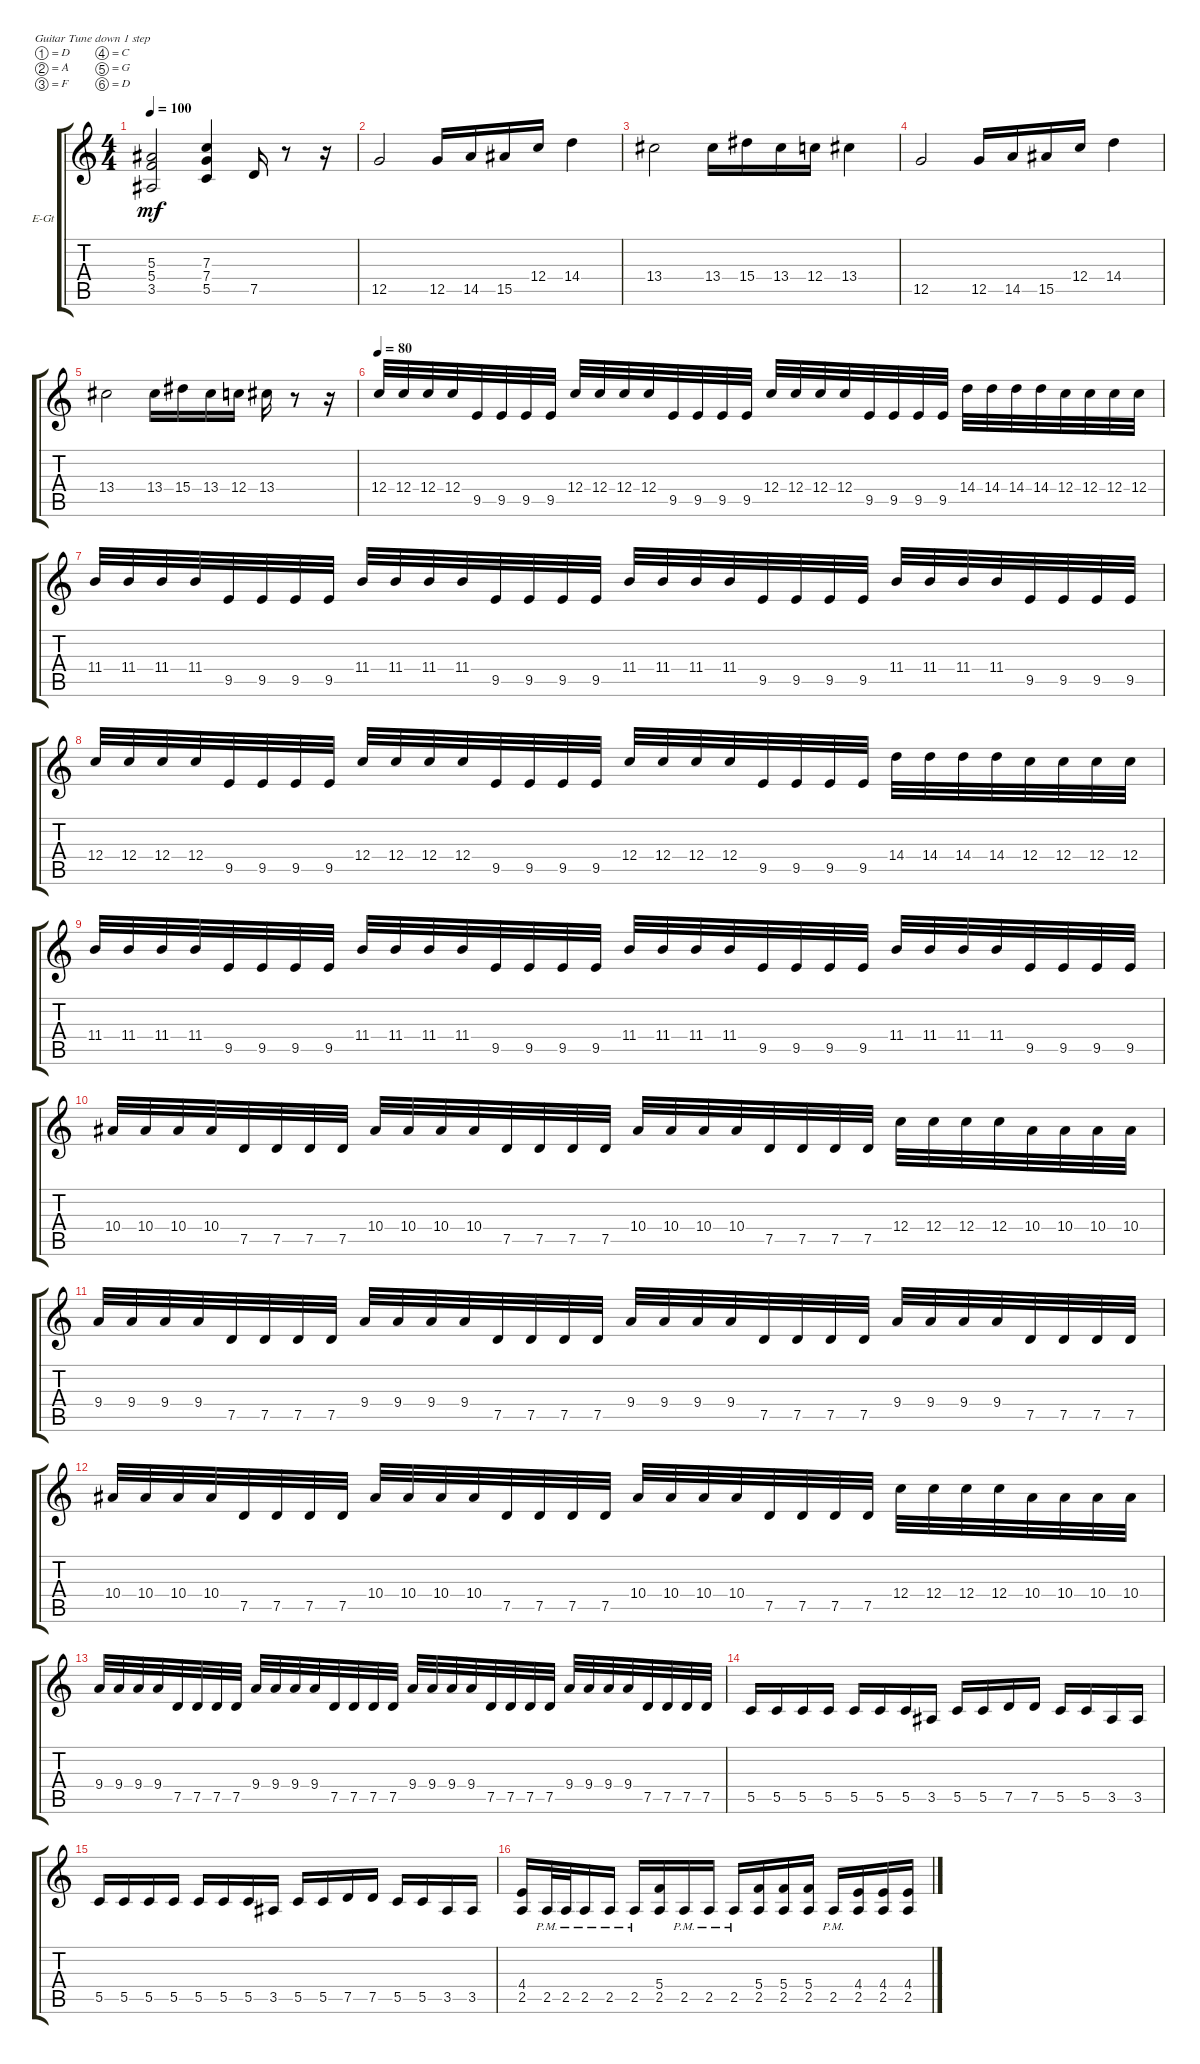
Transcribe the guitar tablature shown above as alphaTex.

\defaultSystemsLayout 4
\bracketExtendMode groupsimilarinstruments
\firstSystemTrackNameOrientation horizontal
\otherSystemsTrackNameOrientation horizontal
\track ("Rhythm Guitar" "E-Gt") {instrument overdrivenguitar}
\staff {score tabs}
\tuning (D4 A3 F3 C3 G2 D2)
\ts (4 4)
\tempo 100
\clef g2
\ks c
(3.5 5.4 5.3).2{dy mf} (5.5 7.4 7.3).4 7.5.16 r.8 r.16 |
12.5.2 12.5.16 14.5.16 15.5.16 12.4.16 14.4.4 |
13.4.2 13.4.16 15.4.16 13.4.16 12.4.16 13.4.4 |
12.5.2 12.5.16 14.5.16 15.5.16 12.4.16 14.4.4 |
13.4.2 13.4.16 15.4.16 13.4.16 12.4.16 13.4.16 r.8 r.16 |
\tempo 80
12.4.32 12.4.32 12.4.32 12.4.32 9.5.32 9.5.32 9.5.32 9.5.32 12.4.32 12.4.32 12.4.32 12.4.32 9.5.32 9.5.32 9.5.32 9.5.32 12.4.32 12.4.32 12.4.32 12.4.32 9.5.32 9.5.32 9.5.32 9.5.32 14.4.32 14.4.32 14.4.32 14.4.32 12.4.32 12.4.32 12.4.32 12.4.32 |
11.4.32 11.4.32 11.4.32 11.4.32 9.5.32 9.5.32 9.5.32 9.5.32 11.4.32 11.4.32 11.4.32 11.4.32 9.5.32 9.5.32 9.5.32 9.5.32 11.4.32 11.4.32 11.4.32 11.4.32 9.5.32 9.5.32 9.5.32 9.5.32 11.4.32 11.4.32 11.4.32 11.4.32 9.5.32 9.5.32 9.5.32 9.5.32 |
12.4.32 12.4.32 12.4.32 12.4.32 9.5.32 9.5.32 9.5.32 9.5.32 12.4.32 12.4.32 12.4.32 12.4.32 9.5.32 9.5.32 9.5.32 9.5.32 12.4.32 12.4.32 12.4.32 12.4.32 9.5.32 9.5.32 9.5.32 9.5.32 14.4.32 14.4.32 14.4.32 14.4.32 12.4.32 12.4.32 12.4.32 12.4.32 |
11.4.32 11.4.32 11.4.32 11.4.32 9.5.32 9.5.32 9.5.32 9.5.32 11.4.32 11.4.32 11.4.32 11.4.32 9.5.32 9.5.32 9.5.32 9.5.32 11.4.32 11.4.32 11.4.32 11.4.32 9.5.32 9.5.32 9.5.32 9.5.32 11.4.32 11.4.32 11.4.32 11.4.32 9.5.32 9.5.32 9.5.32 9.5.32 |
10.4.32 10.4.32 10.4.32 10.4.32 7.5.32 7.5.32 7.5.32 7.5.32 10.4.32 10.4.32 10.4.32 10.4.32 7.5.32 7.5.32 7.5.32 7.5.32 10.4.32 10.4.32 10.4.32 10.4.32 7.5.32 7.5.32 7.5.32 7.5.32 12.4.32 12.4.32 12.4.32 12.4.32 10.4.32 10.4.32 10.4.32 10.4.32 |
9.4.32 9.4.32 9.4.32 9.4.32 7.5.32 7.5.32 7.5.32 7.5.32 9.4.32 9.4.32 9.4.32 9.4.32 7.5.32 7.5.32 7.5.32 7.5.32 9.4.32 9.4.32 9.4.32 9.4.32 7.5.32 7.5.32 7.5.32 7.5.32 9.4.32 9.4.32 9.4.32 9.4.32 7.5.32 7.5.32 7.5.32 7.5.32 |
10.4.32 10.4.32 10.4.32 10.4.32 7.5.32 7.5.32 7.5.32 7.5.32 10.4.32 10.4.32 10.4.32 10.4.32 7.5.32 7.5.32 7.5.32 7.5.32 10.4.32 10.4.32 10.4.32 10.4.32 7.5.32 7.5.32 7.5.32 7.5.32 12.4.32 12.4.32 12.4.32 12.4.32 10.4.32 10.4.32 10.4.32 10.4.32 |
9.4.32 9.4.32 9.4.32 9.4.32 7.5.32 7.5.32 7.5.32 7.5.32 9.4.32 9.4.32 9.4.32 9.4.32 7.5.32 7.5.32 7.5.32 7.5.32 9.4.32 9.4.32 9.4.32 9.4.32 7.5.32 7.5.32 7.5.32 7.5.32 9.4.32 9.4.32 9.4.32 9.4.32 7.5.32 7.5.32 7.5.32 7.5.32 |
5.5.16 5.5.16 5.5.16 5.5.16 5.5.16 5.5.16 5.5.16 3.5.16 5.5.16 5.5.16 7.5.16 7.5.16 5.5.16 5.5.16 3.5.16 3.5.16 |
5.5.16 5.5.16 5.5.16 5.5.16 5.5.16 5.5.16 5.5.16 3.5.16 5.5.16 5.5.16 7.5.16 7.5.16 5.5.16 5.5.16 3.5.16 3.5.16 |
(2.5 4.4).16 2.5{pm}.32 2.5{pm}.32 2.5{pm}.16 2.5{pm}.16 2.5{pm}.16 (2.5 5.4).16 2.5{pm}.16 2.5{pm}.16 2.5{pm}.16 (2.5 5.4).16 (5.4 2.5).16 (5.4 2.5).16 2.5{pm}.16 (2.5 4.4).16 (4.4 2.5).16 (2.5 4.4).16
